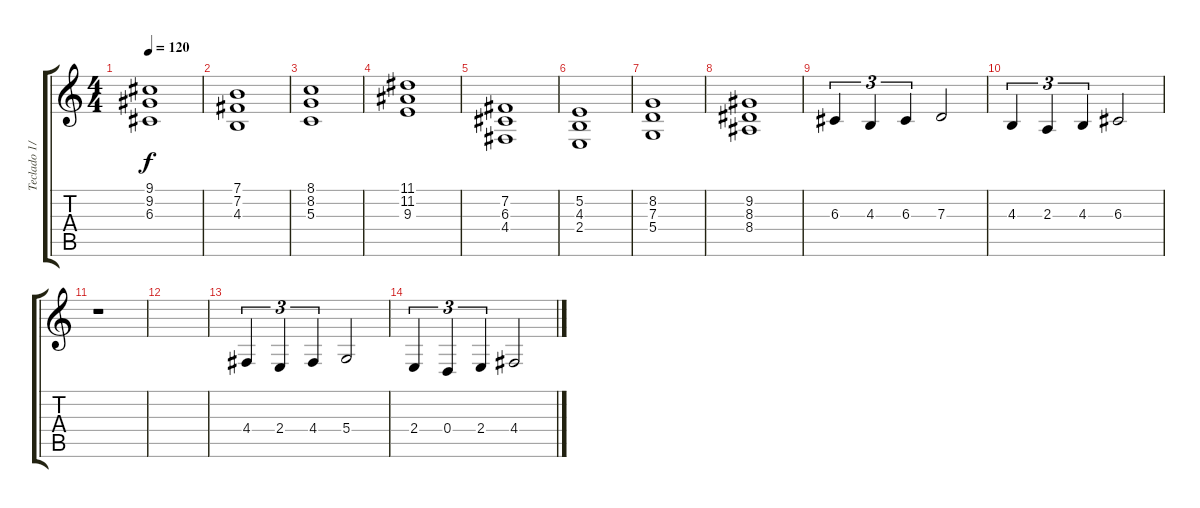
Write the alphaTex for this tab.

\track ("Teclado 1/Coro" "Teclado 1/") {instrument choiraahs}
\staff {score tabs}
\tuning (E4 B3 G3 D3 A2 E2) {hide}
\ts (4 4)
\tempo 120
\clef g2
\ks c
(9.1 9.2 6.3).1{dy f} |
(7.1 7.2 4.3).1 |
(8.1 8.2 5.3).1 |
(11.1 11.2 9.3).1 |
(7.2 6.3 4.4).1 |
(5.2 4.3 2.4).1 |
(8.2 7.3 5.4).1 |
(9.2 8.3 8.4).1 |
6.3.4{tu (3 2)} 4.3.4{tu (3 2)} 6.3.4{tu (3 2)} 7.3.2 |
4.3.4{tu (3 2)} 2.3.4{tu (3 2)} 4.3.4{tu (3 2)} 6.3.2 |
r.1 |
|
4.4.4{tu (3 2)} 2.4.4{tu (3 2)} 4.4.4{tu (3 2)} 5.4.2 |
2.4.4{tu (3 2)} 0.4.4{tu (3 2)} 2.4.4{tu (3 2)} 4.4.2
